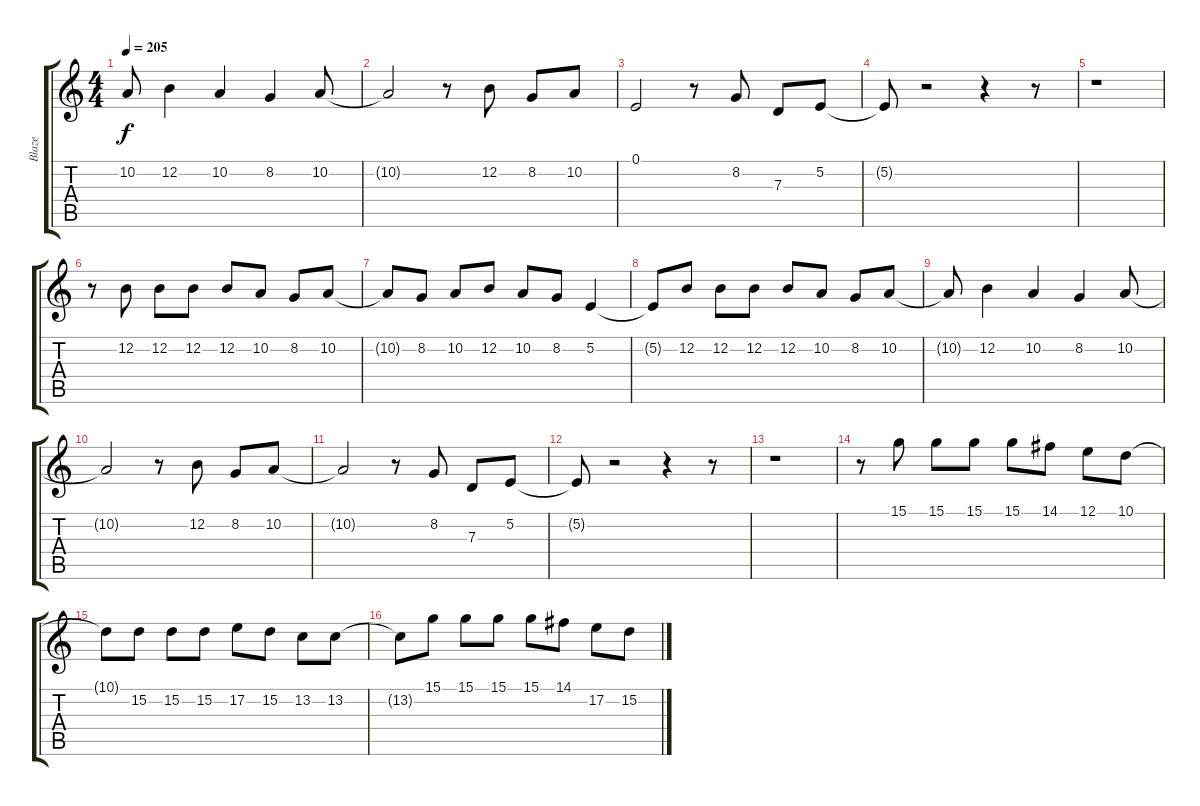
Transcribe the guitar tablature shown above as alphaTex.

\track ("Blaze" "Blaze") {instrument lead4chiff}
\staff {score tabs}
\tuning (E4 B3 G3 D3 A2 E2) {hide}
\ts (4 4)
\tempo 205
\clef g2
\ks c
10.2{t}.8{dy f} 12.2.4 10.2.4 8.2.4 10.2.8 |
10.2{t}.2 r.8 12.2.8 8.2.8 10.2.8 |
0.1.2 r.8 8.2.8 7.3.8 5.2.8 |
5.2{t}.8 r.2 r.4 r.8 |
r.1 |
r.8 12.2.8 12.2.8 12.2.8 12.2.8 10.2.8 8.2.8 10.2.8 |
10.2{t}.8 8.2.8 10.2.8 12.2.8 10.2.8 8.2.8 5.2.4 |
5.2{t}.8 12.2.8 12.2.8 12.2.8 12.2.8 10.2.8 8.2.8 10.2.8 |
10.2{t}.8 12.2.4 10.2.4 8.2.4 10.2.8 |
10.2{t}.2 r.8 12.2.8 8.2.8 10.2.8 |
10.2{t}.2 r.8 8.2.8 7.3.8 5.2.8 |
5.2{t}.8 r.2 r.4 r.8 |
r.1 |
r.8 15.1.8 15.1.8 15.1.8 15.1.8 14.1.8 12.1.8 10.1.8 |
10.1{t}.8 15.2.8 15.2.8 15.2.8 17.2.8 15.2.8 13.2.8 13.2.8 |
13.2{t}.8 15.1.8 15.1.8 15.1.8 15.1.8 14.1.8 17.2.8 15.2.8
